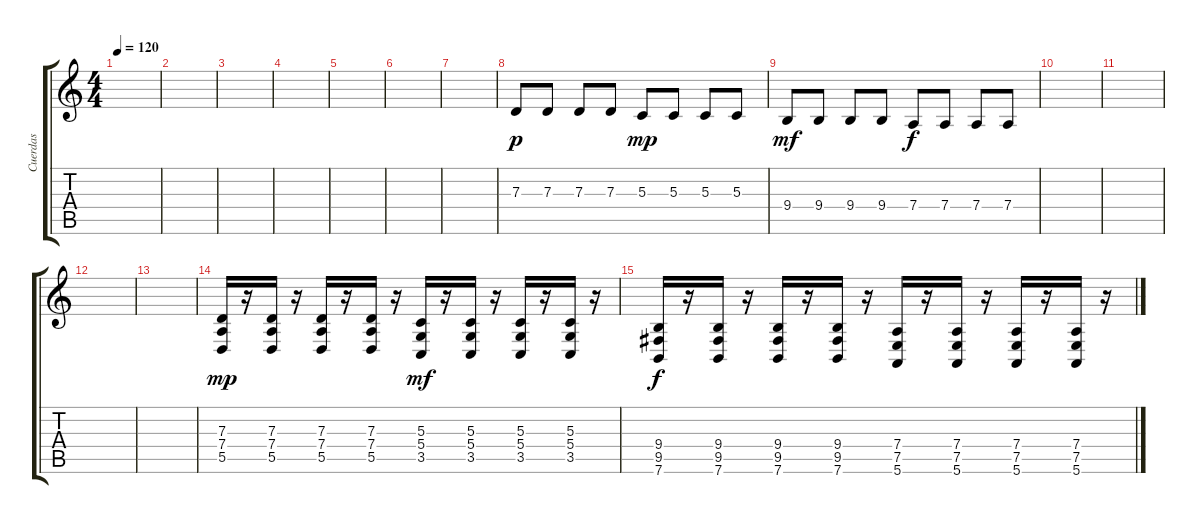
\track ("Cuerdas" "Cuerdas") {instrument stringensemble1}
\staff {score tabs}
\tuning (E4 B3 G3 D3 A2 E2) {hide}
\ts (4 4)
\tempo 120
\clef g2
\ks c
|
|
|
|
|
|
|
7.3.8{dy p} 7.3.8 7.3.8 7.3.8 5.3.8{dy mp} 5.3.8 5.3.8 5.3.8 |
9.4.8{dy mf} 9.4.8 9.4.8 9.4.8 7.4.8{dy f} 7.4.8 7.4.8 7.4.8 |
|
|
|
|
(7.3 7.4 5.5).16{dy mp} r.16 (7.3 7.4 5.5).16 r.16 (7.3 7.4 5.5).16 r.16 (7.3 7.4 5.5).16 r.16 (5.3 5.4 3.5).16{dy mf} r.16 (5.3 5.4 3.5).16 r.16 (5.3 5.4 3.5).16 r.16 (5.3 5.4 3.5).16 r.16 |
(9.4 9.5 7.6).16{dy f} r.16 (9.4 9.5 7.6).16 r.16 (9.4 9.5 7.6).16 r.16 (9.4 9.5 7.6).16 r.16 (7.4 7.5 5.6).16 r.16 (7.4 7.5 5.6).16 r.16 (7.4 7.5 5.6).16 r.16 (7.4 7.5 5.6).16 r.16
